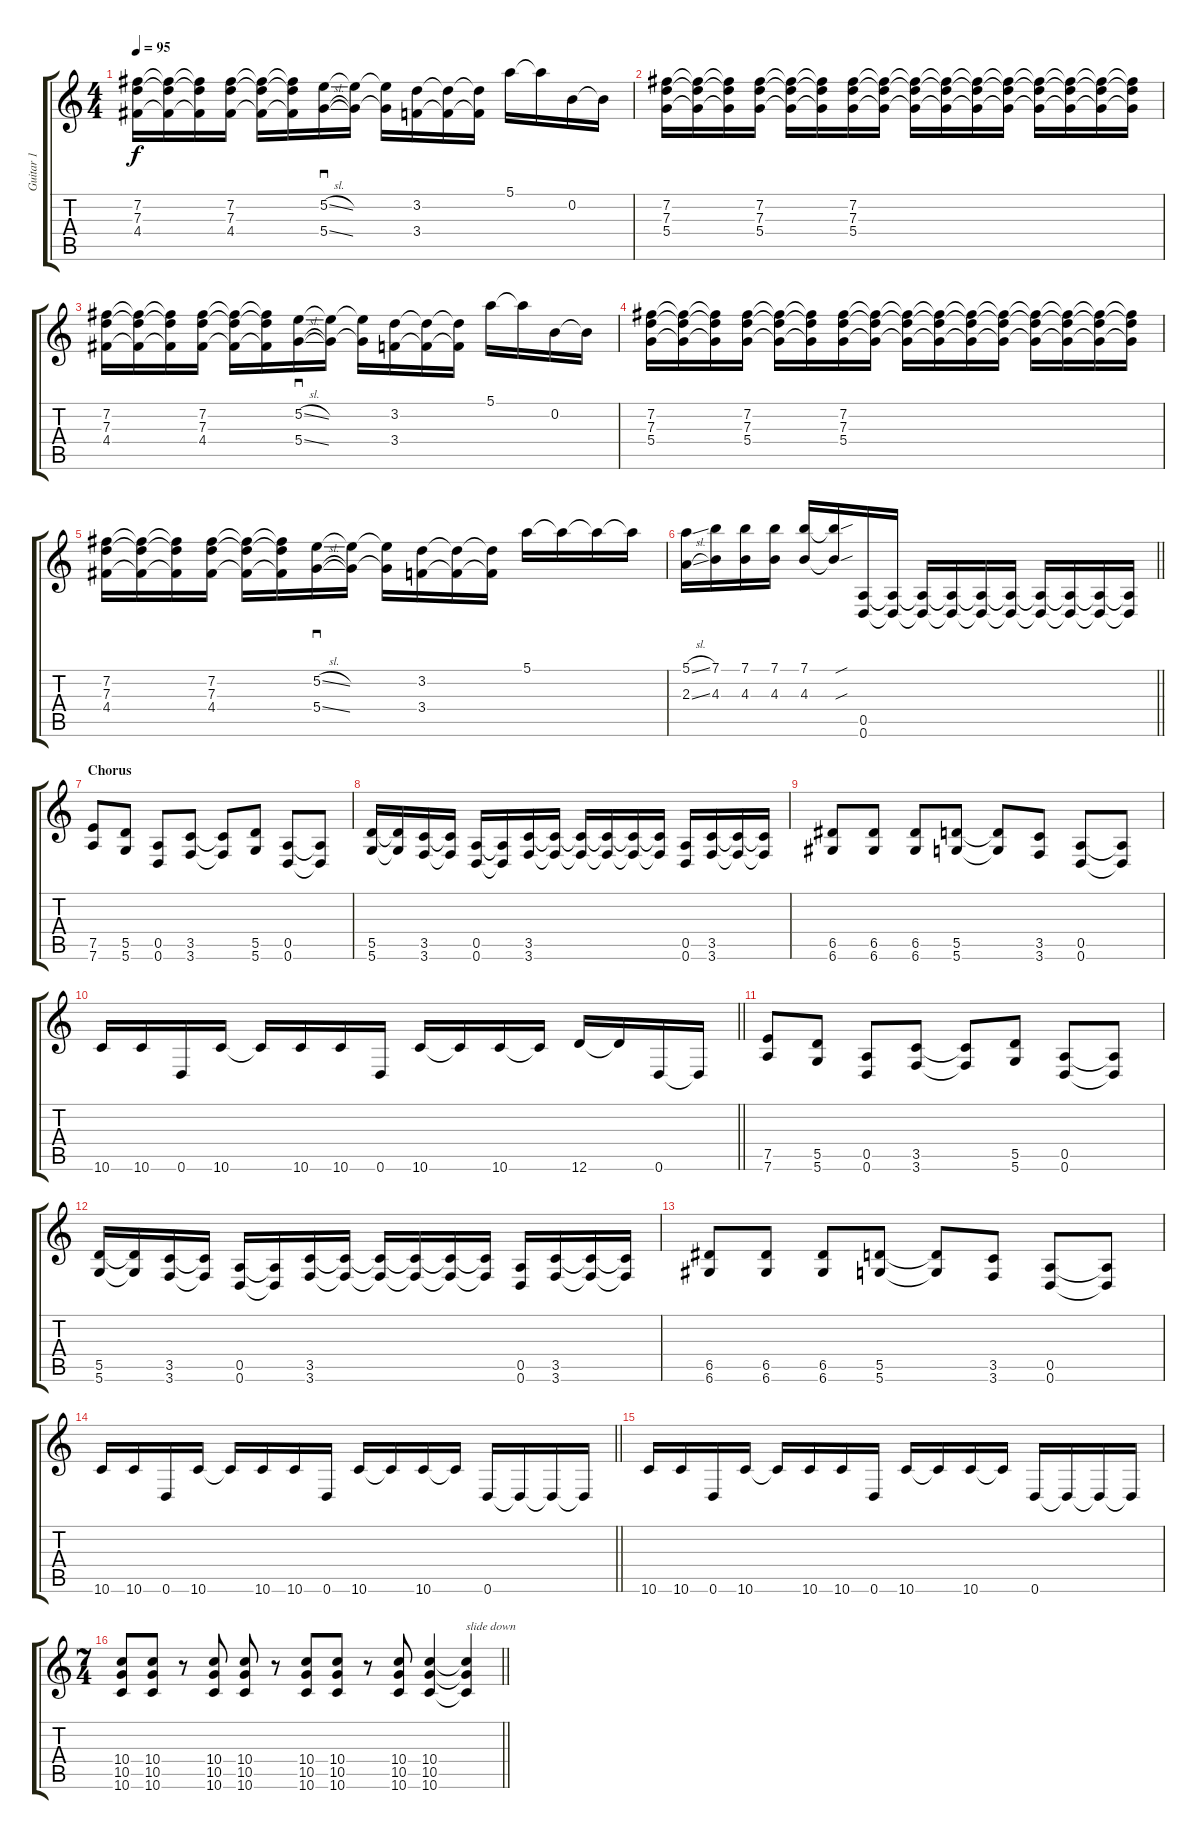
\track ("Guitar 1" "Guitar 1") {instrument overdrivenguitar}
\staff {score tabs}
\tuning (E4 B3 G3 D3 A2 D2) {hide}
\ts (4 4)
\tempo 95
\clef g2
\ks c
(7.2 7.3 4.4).16{dy f} (7.2{t} 7.3{t} 4.4{t}).16 (7.2{t} 7.3{t} 4.4{t}).16 (7.2 7.3 4.4).16 (7.2{t} 7.3{t} 4.4{t}).16 (7.2{t} 7.3{t} 4.4{t}).16 (5.2{sl} 5.4{sl}).16{sd} (5.2{t} 5.4{t}).16 (5.2{t} 5.4{t}).16 (3.2 3.4).16 (3.2{t} 3.4{t}).16 (3.2{t} 3.4{t}).16 5.1.16 5.1{t}.16 0.2.16 0.2{t}.16 |
(7.2 7.3 5.4).16 (7.2{t} 7.3{t} 5.4{t}).16 (7.2{t} 7.3{t} 5.4{t}).16 (7.2 7.3 5.4).16 (7.2{t} 7.3{t} 5.4{t}).16 (7.2{t} 7.3{t} 5.4{t}).16 (7.2 7.3 5.4).16 (7.2{t} 7.3{t} 5.4{t}).16 (7.2{t} 7.3{t} 5.4{t}).16 (7.2{t} 7.3{t} 5.4{t}).16 (7.2{t} 7.3{t} 5.4{t}).16 (7.2{t} 7.3{t} 5.4{t}).16 (7.2{t} 7.3{t} 5.4{t}).16 (7.2{t} 7.3{t} 5.4{t}).16 (7.2{t} 7.3{t} 5.4{t}).16 (7.2{t} 7.3{t} 5.4{t}).16 |
(7.2 7.3 4.4).16 (7.2{t} 7.3{t} 4.4{t}).16 (7.2{t} 7.3{t} 4.4{t}).16 (7.2 7.3 4.4).16 (7.2{t} 7.3{t} 4.4{t}).16 (7.2{t} 7.3{t} 4.4{t}).16 (5.2{sl} 5.4{sl}).16{sd} (5.2{t} 5.4{t}).16 (5.2{t} 5.4{t}).16 (3.2 3.4).16 (3.2{t} 3.4{t}).16 (3.2{t} 3.4{t}).16 5.1.16 5.1{t}.16 0.2.16 0.2{t}.16 |
(7.2 7.3 5.4).16 (7.2{t} 7.3{t} 5.4{t}).16 (7.2{t} 7.3{t} 5.4{t}).16 (7.2 7.3 5.4).16 (7.2{t} 7.3{t} 5.4{t}).16 (7.2{t} 7.3{t} 5.4{t}).16 (7.2 7.3 5.4).16 (7.2{t} 7.3{t} 5.4{t}).16 (7.2{t} 7.3{t} 5.4{t}).16 (7.2{t} 7.3{t} 5.4{t}).16 (7.2{t} 7.3{t} 5.4{t}).16 (7.2{t} 7.3{t} 5.4{t}).16 (7.2{t} 7.3{t} 5.4{t}).16 (7.2{t} 7.3{t} 5.4{t}).16 (7.2{t} 7.3{t} 5.4{t}).16 (7.2{t} 7.3{t} 5.4{t}).16 |
(7.2 7.3 4.4).16 (7.2{t} 7.3{t} 4.4{t}).16 (7.2{t} 7.3{t} 4.4{t}).16 (7.2 7.3 4.4).16 (7.2{t} 7.3{t} 4.4{t}).16 (7.2{t} 7.3{t} 4.4{t}).16 (5.2{sl} 5.4{sl}).16{sd} (5.2{t} 5.4{t}).16 (5.2{t} 5.4{t}).16 (3.2 3.4).16 (3.2{t} 3.4{t}).16 (3.2{t} 3.4{t}).16 5.1.16 5.1{t}.16 5.1{t}.16 5.1{t}.16 |
\barLineRight lightlight
(5.1{sl} 2.3{sl}).16 (7.1 4.3).16 (7.1 4.3).16 (7.1 4.3).16 (7.1 4.3).16 (7.1{sou t} 4.3{sou t}).16 (0.5 0.6).16 (0.5{t} 0.6{t}).16 (0.5{t} 0.6{t}).16 (0.5{t} 0.6{t}).16 (0.5{t} 0.6{t}).16 (0.5{t} 0.6{t}).16 (0.5{t} 0.6{t}).16 (0.5{t} 0.6{t}).16 (0.5{t} 0.6{t}).16 (0.5{t} 0.6{t}).16 |
\section ("" "Chorus")
(7.5 7.6).8 (5.5 5.6).8 (0.5 0.6).8 (3.5 3.6).8 (3.5{t} 3.6{t}).8 (5.5 5.6).8 (0.5 0.6).8 (0.5{t} 0.6{t}).8 |
(5.5 5.6).16 (5.5{t} 5.6{t}).16 (3.5 3.6).16 (3.5{t} 3.6{t}).16 (0.5 0.6).16 (0.5{t} 0.6{t}).16 (3.5 3.6).16 (3.5{t} 3.6{t}).16 (3.5{t} 3.6{t}).16 (3.5{t} 3.6{t}).16 (3.5{t} 3.6{t}).16 (3.5{t} 3.6{t}).16 (0.5 0.6).16 (3.5 3.6).16 (3.5{t} 3.6{t}).16 (3.5{t} 3.6{t}).16 |
(6.5 6.6).8 (6.5 6.6).8 (6.5 6.6).8 (5.5 5.6).8 (5.5{t} 5.6{t}).8 (3.5 3.6).8 (0.5 0.6).8 (0.5{t} 0.6{t}).8 |
\barLineRight lightlight
10.6.16 10.6.16 0.6.16 10.6.16 10.6{t}.16 10.6.16 10.6.16 0.6.16 10.6.16 10.6{t}.16 10.6.16 10.6{t}.16 12.6.16 12.6{t}.16 0.6.16 0.6{t}.16 |
(7.5 7.6).8 (5.5 5.6).8 (0.5 0.6).8 (3.5 3.6).8 (3.5{t} 3.6{t}).8 (5.5 5.6).8 (0.5 0.6).8 (0.5{t} 0.6{t}).8 |
(5.5 5.6).16 (5.5{t} 5.6{t}).16 (3.5 3.6).16 (3.5{t} 3.6{t}).16 (0.5 0.6).16 (0.5{t} 0.6{t}).16 (3.5 3.6).16 (3.5{t} 3.6{t}).16 (3.5{t} 3.6{t}).16 (3.5{t} 3.6{t}).16 (3.5{t} 3.6{t}).16 (3.5{t} 3.6{t}).16 (0.5 0.6).16 (3.5 3.6).16 (3.5{t} 3.6{t}).16 (3.5{t} 3.6{t}).16 |
(6.5 6.6).8 (6.5 6.6).8 (6.5 6.6).8 (5.5 5.6).8 (5.5{t} 5.6{t}).8 (3.5 3.6).8 (0.5 0.6).8 (0.5{t} 0.6{t}).8 |
\barLineRight lightlight
10.6.16 10.6.16 0.6.16 10.6.16 10.6{t}.16 10.6.16 10.6.16 0.6.16 10.6.16 10.6{t}.16 10.6.16 10.6{t}.16 0.6.16 0.6{t}.16 0.6{t}.16 0.6{t}.16 |
10.6.16 10.6.16 0.6.16 10.6.16 10.6{t}.16 10.6.16 10.6.16 0.6.16 10.6.16 10.6{t}.16 10.6.16 10.6{t}.16 0.6.16 0.6{t}.16 0.6{t}.16 0.6{t}.16 |
\ts (7 4)
\barLineRight lightlight
(10.4 10.5 10.6).8 (10.4 10.5 10.6).8 r.8 (10.4 10.5 10.6).8 (10.4 10.5 10.6).8 r.8 (10.4 10.5 10.6).8 (10.4 10.5 10.6).8 r.8 (10.4 10.5 10.6).8 (10.4 10.5 10.6).4 (10.4{t} 10.5{t} 10.6{t}).4{txt "slide down"}
